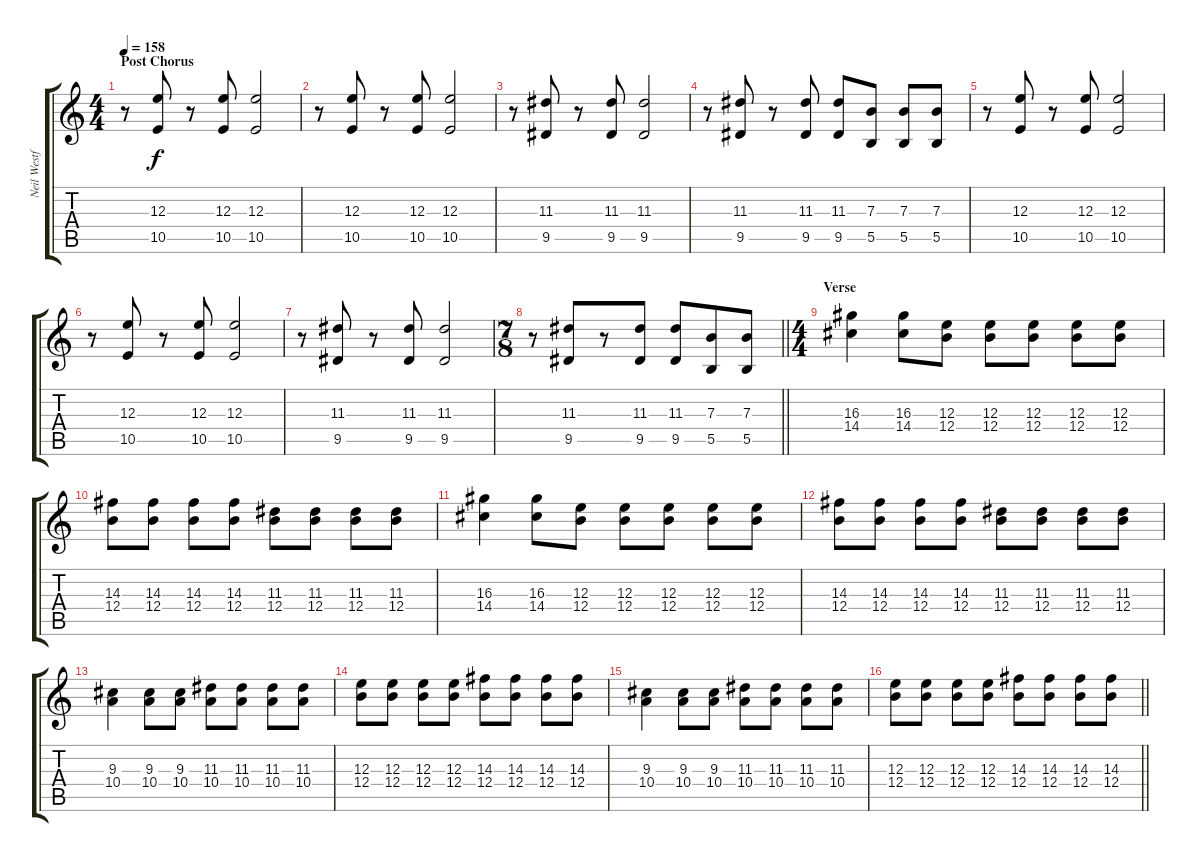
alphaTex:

\track ("Neil Westfall" "Neil Westf") {instrument distortionguitar}
\staff {score tabs}
\tuning (Db4 Ab3 E3 B2 Gb2 B1) {hide}
\ts (4 4)
\section ("" "Post Chorus")
\tempo 158
\clef g2
\ks c
r.8{dy f volume 9} (12.3 10.5).8 r.8 (12.3 10.5).8 (12.3 10.5).2 |
r.8 (12.3 10.5).8 r.8 (12.3 10.5).8 (12.3 10.5).2 |
r.8 (11.3 9.5).8 r.8 (11.3 9.5).8 (11.3 9.5).2 |
r.8 (11.3 9.5).8 r.8 (11.3 9.5).8 (11.3 9.5).8 (7.3 5.5).8 (7.3 5.5).8 (7.3 5.5).8 |
r.8 (12.3 10.5).8 r.8 (12.3 10.5).8 (12.3 10.5).2 |
r.8 (12.3 10.5).8 r.8 (12.3 10.5).8 (12.3 10.5).2 |
r.8 (11.3 9.5).8 r.8 (11.3 9.5).8 (11.3 9.5).2 |
\ts (7 8)
\barLineRight lightlight
r.8 (11.3 9.5).8 r.8 (11.3 9.5).8 (11.3 9.5).8 (7.3 5.5).8 (7.3 5.5).8 |
\ts (4 4)
\section ("" "Verse")
(16.3 14.4).4{volume 8} (16.3 14.4).8 (12.3 12.4).8 (12.3 12.4).8 (12.3 12.4).8 (12.3 12.4).8 (12.3 12.4).8 |
(14.3 12.4).8 (14.3 12.4).8 (14.3 12.4).8 (14.3 12.4).8 (11.3 12.4).8 (11.3 12.4).8 (11.3 12.4).8 (11.3 12.4).8 |
(16.3 14.4).4 (16.3 14.4).8 (12.3 12.4).8 (12.3 12.4).8 (12.3 12.4).8 (12.3 12.4).8 (12.3 12.4).8 |
(14.3 12.4).8 (14.3 12.4).8 (14.3 12.4).8 (14.3 12.4).8 (11.3 12.4).8 (11.3 12.4).8 (11.3 12.4).8 (11.3 12.4).8 |
(9.3 10.4).4 (9.3 10.4).8 (9.3 10.4).8 (11.3 10.4).8 (11.3 10.4).8 (11.3 10.4).8 (11.3 10.4).8 |
(12.3 12.4).8 (12.3 12.4).8 (12.3 12.4).8 (12.3 12.4).8 (14.3 12.4).8 (14.3 12.4).8 (14.3 12.4).8 (14.3 12.4).8 |
(9.3 10.4).4 (9.3 10.4).8 (9.3 10.4).8 (11.3 10.4).8 (11.3 10.4).8 (11.3 10.4).8 (11.3 10.4).8 |
\barLineRight lightlight
(12.3 12.4).8 (12.3 12.4).8 (12.3 12.4).8 (12.3 12.4).8 (14.3 12.4).8 (14.3 12.4).8 (14.3 12.4).8 (14.3 12.4).8
